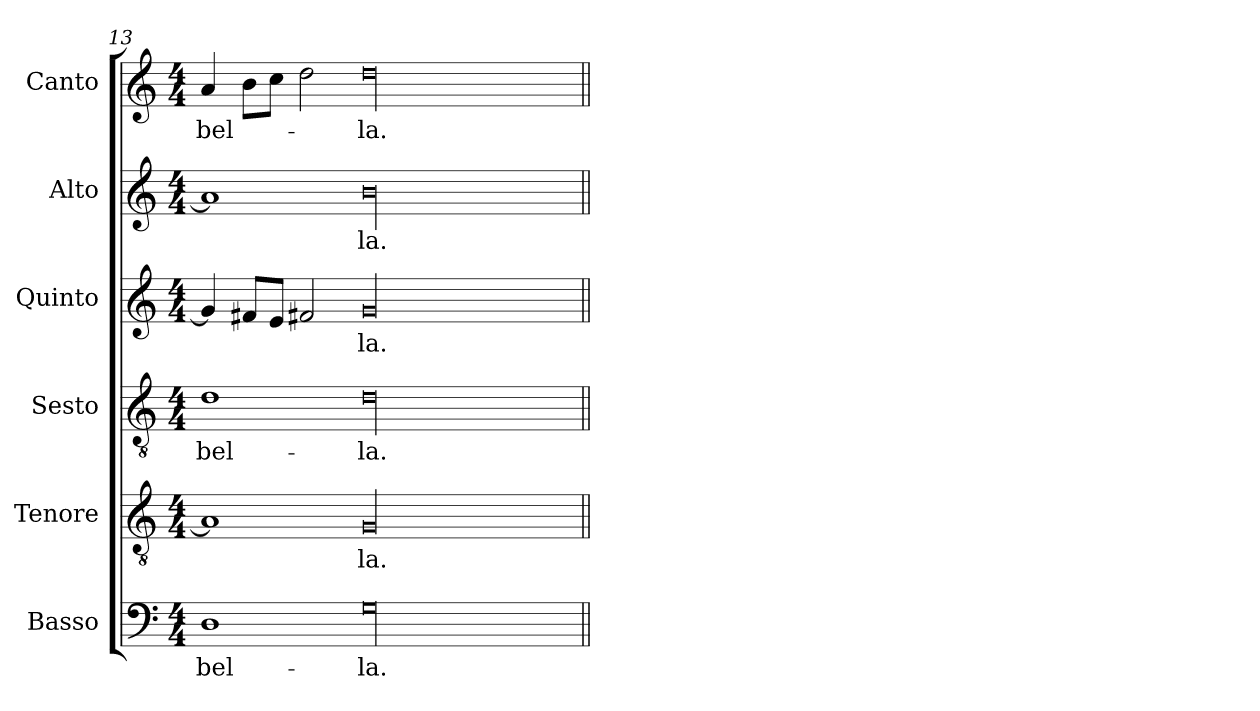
**kern	**text	**kern	**text	**kern	**text	**kern	**text	**kern	**text	**kern	**text
*part6	*part6	*part5	*part5	*part4	*part4	*part3	*part3	*part2	*part2	*part1	*part1
*staff6	*staff6	*staff5	*staff5	*staff4	*staff4	*staff3	*staff3	*staff2	*staff2	*staff1	*staff1
*I"Basso	*	*I"Tenore	*	*I"Sesto	*	*I"Quinto	*	*I"Alto	*	*I"Canto	*
*I'B.	*	*	*	*I'T.	*	*	*	*I'A.	*	*	*
*clefF4	*	*clefGv2	*	*clefGv2	*	*clefG2	*	*clefG2	*	*clefG2	*
*k[]	*	*k[]	*	*k[]	*	*k[]	*	*k[]	*	*k[]	*
*C:	*	*C:	*	*C:	*	*C:	*	*C:	*	*C:	*
*M4/4	*	*M4/4	*	*M4/4	*	*M4/4	*	*M4/4	*	*M4/4	*
=13	=13	=13	=13	=13	=13	=13	=13	=13	=13	=13	=13
1D\	bel-	1A/]	.	1d\	bel-	4g/]	.	1a/]	.	4a/	bel-
.	.	.	.	.	.	8f#X/L	.	.	.	8b\L	.
.	.	.	.	.	.	8e/J	.	.	.	8cc\J	.
.	.	.	.	.	.	2f#X/	.	.	.	2dd\	.
00G\	-la.	00G/	-la.	00d\	-la.	00g/	-la.	00b\	-la.	00dd\	-la.
=||	=||	=||	=||	=||	=||	=||	=||	=||	=||	=||	=||
*-	*-	*-	*-	*-	*-	*-	*-	*-	*-	*-	*-
